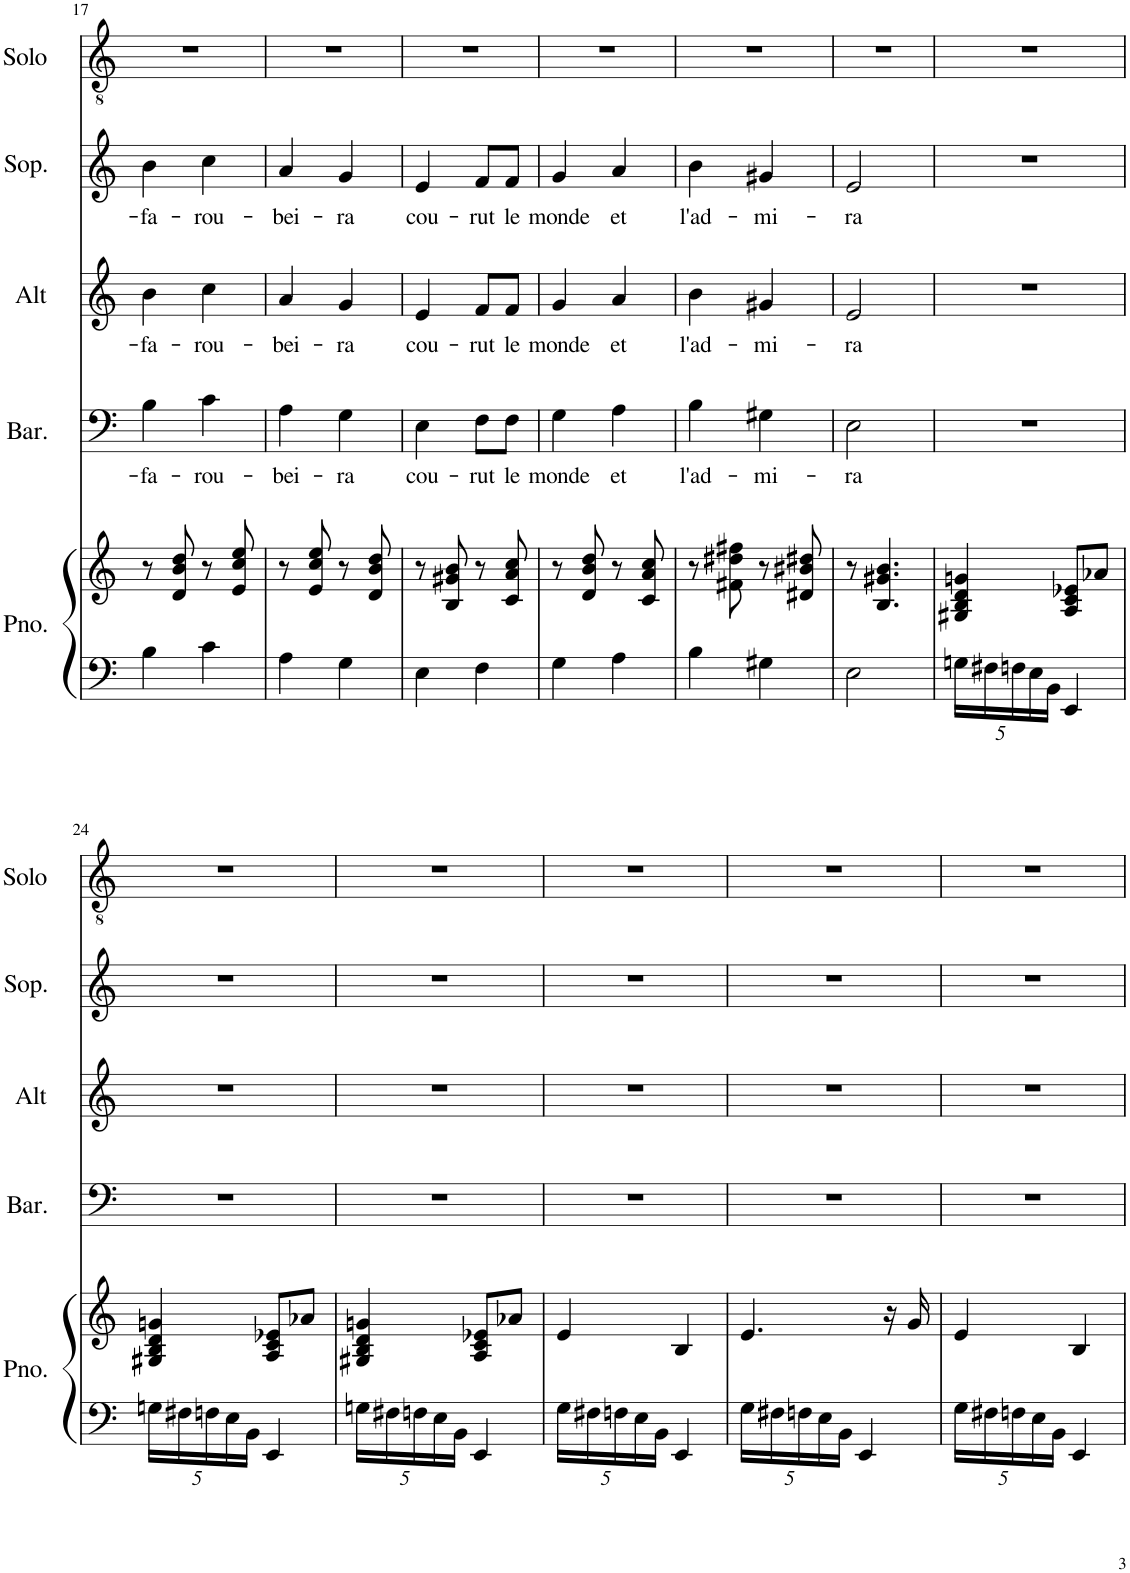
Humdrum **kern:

**kern	**kern	**kern	**text	**kern	**text	**kern	**text	**kern
*part5	*part5	*part4	*part4	*part3	*part3	*part2	*part2	*part1
*staff6	*staff5	*staff4	*staff4	*staff3	*staff3	*staff2	*staff2	*staff1
*I"Piano	*	*I"Bariton	*	*I"Alt	*	*I"Sopraan	*	*I"Solo
*I'Pno.	*	*I'Bar.	*	*I'Alt	*	*I'Sop.	*	*I'Solo
!!LO:PB:g=z
*clefF4	*clefG2	*clefF4	*	*clefG2	*	*clefG2	*	*clefGv2
*	*	*	*	*Trd4c7	*	*	*	*Trd4c7
*k[]	*k[]	*k[]	*	*k[]	*	*k[]	*	*k[]
*M2/4	*M2/4	*M2/4	*	*M2/4	*	*M2/4	*	*M2/4
=17	=17	=17	=17	=17	=17	=17	=17	=17
!	!	!	!LO:LY:b	!	!LO:LY:b	!	!LO:LY:b	!
4B\	8r	4B\	-fa-	4b\	-fa-	4b\	-fa-	2r
.	8d/ 8b/ 8dd/	.	.	.	.	.	.	.
!	!	!	!LO:LY:b	!	!LO:LY:b	!	!LO:LY:b	!
4c\	8r	4c\	-rou-	4cc\	-rou-	4cc\	-rou-	.
.	8e/ 8cc/ 8ee/	.	.	.	.	.	.	.
=18	=18	=18	=18	=18	=18	=18	=18	=18
!	!	!	!LO:LY:b	!	!LO:LY:b	!	!LO:LY:b	!
4A\	8r	4A\	-bei-	4a/	-bei-	4a/	-bei-	2r
.	8e/ 8cc/ 8ee/	.	.	.	.	.	.	.
!	!	!	!LO:LY:b	!	!LO:LY:b	!	!LO:LY:b	!
4G\	8r	4G\	-ra	4g/	-ra	4g/	-ra	.
.	8d/ 8b/ 8dd/	.	.	.	.	.	.	.
=19	=19	=19	=19	=19	=19	=19	=19	=19
!	!	!	!LO:LY:b	!	!LO:LY:b	!	!LO:LY:b	!
4E\	8r	4E\	cou-	4e/	cou-	4e/	cou-	2r
.	8B/ 8g#X/ 8b/	.	.	.	.	.	.	.
!	!	!	!LO:LY:b	!	!LO:LY:b	!	!LO:LY:b	!
4F\	8r	8F\L	-rut	8f/L	-rut	8f/L	-rut	.
!	!	!	!LO:LY:b	!	!LO:LY:b	!	!LO:LY:b	!
.	8c/ 8a/ 8cc/	8F\J	le	8f/J	le	8f/J	le	.
=20	=20	=20	=20	=20	=20	=20	=20	=20
!	!	!	!LO:LY:b	!	!LO:LY:b	!	!LO:LY:b	!
4G\	8r	4G\	monde	4g/	monde	4g/	monde	2r
.	8d/ 8b/ 8dd/	.	.	.	.	.	.	.
!	!	!	!LO:LY:b	!	!LO:LY:b	!	!LO:LY:b	!
4A\	8r	4A\	et	4a/	et	4a/	et	.
.	8c/ 8a/ 8cc/	.	.	.	.	.	.	.
=21	=21	=21	=21	=21	=21	=21	=21	=21
!	!	!	!LO:LY:b	!	!LO:LY:b	!	!LO:LY:b	!
4B\	8r	4B\	l'ad-	4b\	l'ad-	4b\	l'ad-	2r
.	8f#X\ 8dd#X\ 8ff#X\	.	.	.	.	.	.	.
!	!	!	!LO:LY:b	!	!LO:LY:b	!	!LO:LY:b	!
4G#X\	8r	4G#X\	-mi-	4g#X/	-mi-	4g#X/	-mi-	.
.	8d#X/ 8b#X/ 8dd#X/	.	.	.	.	.	.	.
=22	=22	=22	=22	=22	=22	=22	=22	=22
!	!	!	!LO:LY:b	!	!LO:LY:b	!	!LO:LY:b	!
2E\	8r	2E\	-ra	2e/	-ra	2e/	-ra	2r
.	4.B/ 4.g#X/ 4.b/	.	.	.	.	.	.	.
=23	=23	=23	=23	=23	=23	=23	=23	=23
*Xbrackettup	*	*	*	*	*	*	*	*
20Gn\LL	4G#X/ 4B/ 4d/ 4gn/	2r	.	2r	.	2r	.	2r
20F#X\	.	.	.	.	.	.	.	.
20Fn\	.	.	.	.	.	.	.	.
20E\	.	.	.	.	.	.	.	.
20BB\JJ	.	.	.	.	.	.	.	.
4EE/	8A/ 8c/ 8e-X/L	.	.	.	.	.	.	.
.	8a-X/J	.	.	.	.	.	.	.
!!LO:LB:g=z
=24	=24	=24	=24	=24	=24	=24	=24	=24
20Gn\LL	4G#X/ 4B/ 4d/ 4gn/	2r	.	2r	.	2r	.	2r
20F#X\	.	.	.	.	.	.	.	.
20Fn\	.	.	.	.	.	.	.	.
20E\	.	.	.	.	.	.	.	.
20BB\JJ	.	.	.	.	.	.	.	.
4EE/	8A/ 8c/ 8e-X/L	.	.	.	.	.	.	.
.	8a-X/J	.	.	.	.	.	.	.
=25	=25	=25	=25	=25	=25	=25	=25	=25
20Gn\LL	4G#X/ 4B/ 4d/ 4gn/	2r	.	2r	.	2r	.	2r
20F#X\	.	.	.	.	.	.	.	.
20Fn\	.	.	.	.	.	.	.	.
20E\	.	.	.	.	.	.	.	.
20BB\JJ	.	.	.	.	.	.	.	.
4EE/	8A/ 8c/ 8e-X/L	.	.	.	.	.	.	.
.	8a-X/J	.	.	.	.	.	.	.
=26	=26	=26	=26	=26	=26	=26	=26	=26
20G\LL	4e/	2r	.	2r	.	2r	.	2r
20F#X\	.	.	.	.	.	.	.	.
20Fn\	.	.	.	.	.	.	.	.
20E\	.	.	.	.	.	.	.	.
20BB\JJ	.	.	.	.	.	.	.	.
4EE/	4B/	.	.	.	.	.	.	.
=27	=27	=27	=27	=27	=27	=27	=27	=27
20G\LL	4.e/	2r	.	2r	.	2r	.	2r
20F#X\	.	.	.	.	.	.	.	.
20Fn\	.	.	.	.	.	.	.	.
20E\	.	.	.	.	.	.	.	.
20BB\JJ	.	.	.	.	.	.	.	.
4EE/	.	.	.	.	.	.	.	.
.	16r	.	.	.	.	.	.	.
.	16g/	.	.	.	.	.	.	.
=28	=28	=28	=28	=28	=28	=28	=28	=28
20G\LL	4e/	2r	.	2r	.	2r	.	2r
20F#X\	.	.	.	.	.	.	.	.
20Fn\	.	.	.	.	.	.	.	.
20E\	.	.	.	.	.	.	.	.
20BB\JJ	.	.	.	.	.	.	.	.
4EE/	4B/	.	.	.	.	.	.	.
=	=	=	=	=	=	=	=	=
*-	*-	*-	*-	*-	*-	*-	*-	*-
